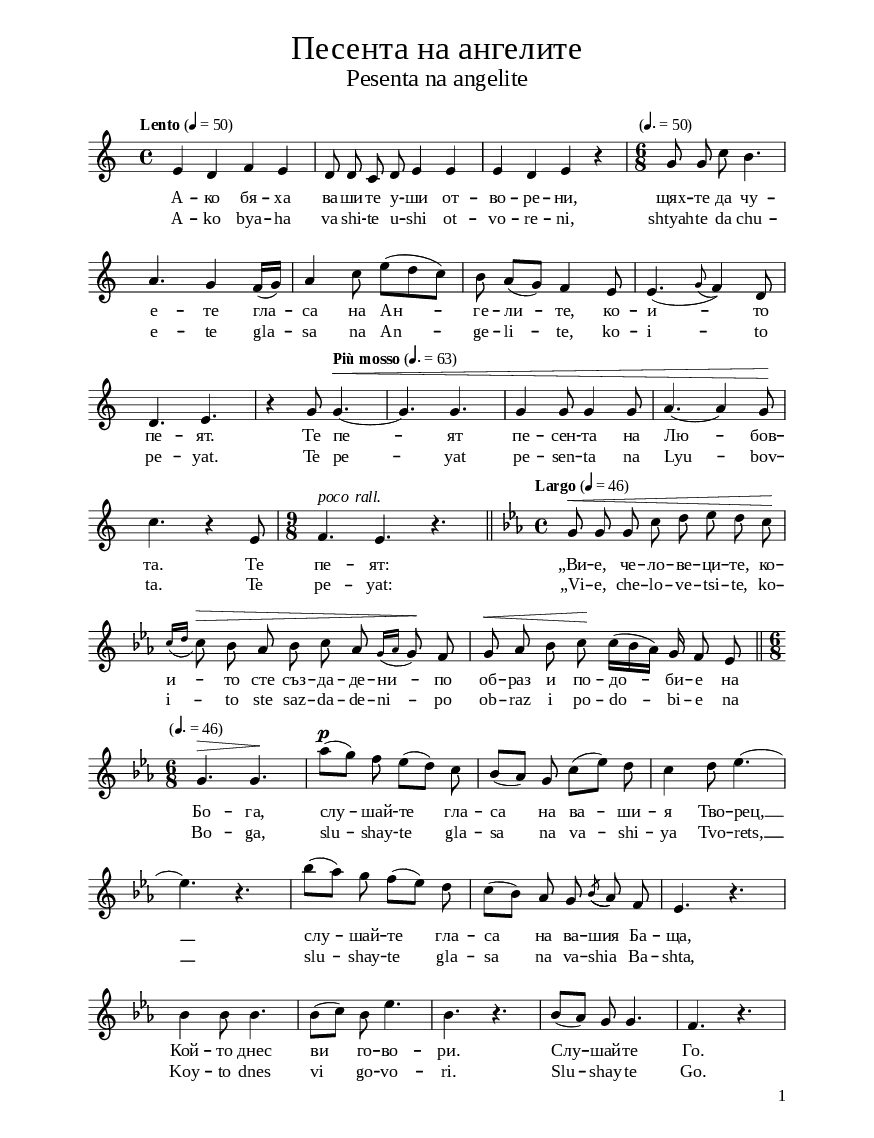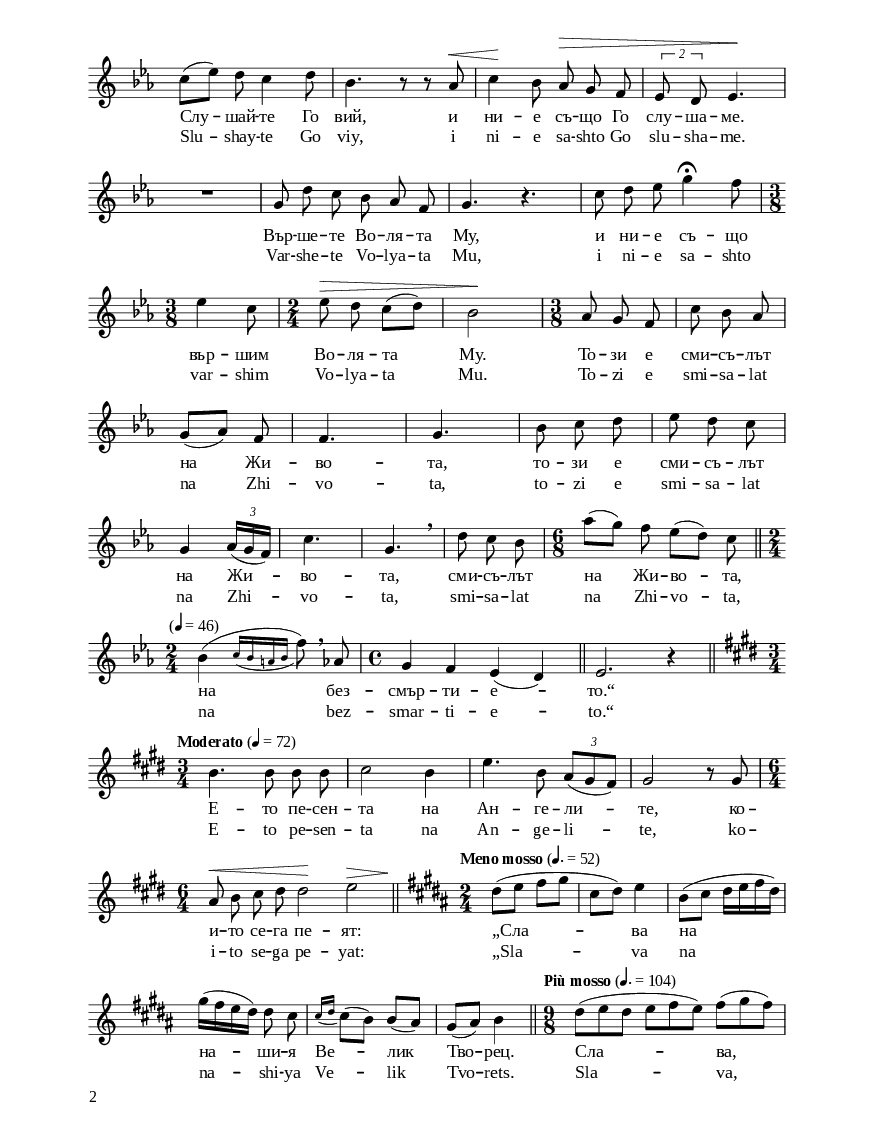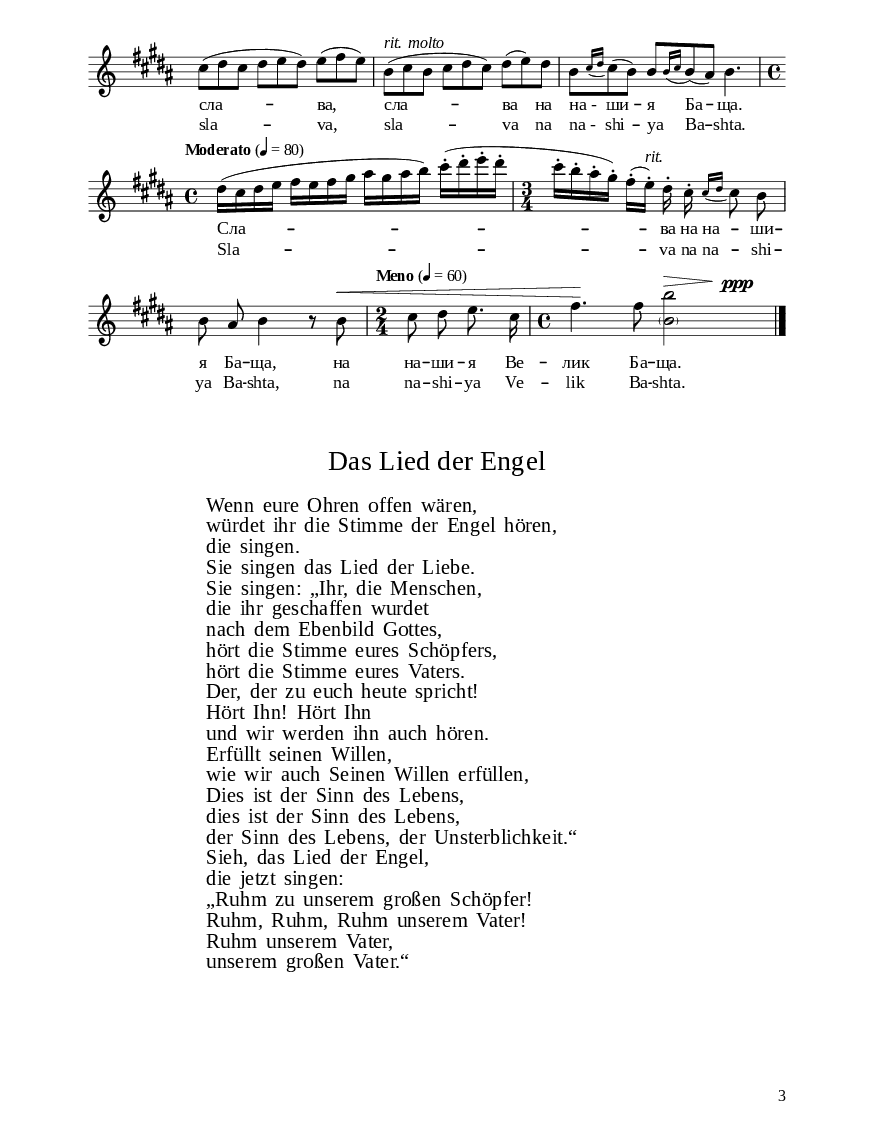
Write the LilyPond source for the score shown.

\version "2.22.1"

% include paper part and global functions
\include "include/globals.ily"

\bookpart {
  \include "include/bookpart-paper.ily"
  \score {
    \include "include/score-layout.ily"

    \new Voice \absolute {
      \clef treble
      \key c \major
      \time 4/4
      \tempoFunc "Lento" 4 "50"
      \autoBeamOff
      \override Hairpin #'to-barline = ##f
      \override Hairpin #'after-line-breaking = ##t 
      e'4  d'4  f'4  e'4 | % 2
      d'8  d'8  c'8  d'8  e'4
      e'4 | % 3
      e'4  d'4  e'4 r4 | % 4
      \time 6/8  | % 4
      \tempoFunc "" 4. "50"
      g'8  g'8 c''8 b'4. \break | % 5
      a'4.  g'4  f'16 ( [  g'16 ) ] | % 6
      a'4 c''8 e''8 ( [ d''8
      c''8 ) ] | % 7
      b'8  a'8 ( [  g'8 ) ]  f'4  e'8
      | % 8
      e'4. ( \appoggiatura {  g'8 }  f'4 )
      d'8 \break | % 9
      d'4.  e'4. |
      r4  g'8
      \tempoFunc "Più mosso" 4. "63"
      g'4. ~ ^\< | % 11
      g'4.  g'4. | % 12
      g'4  g'8  g'4  g'8 | % 13
      a'4. ~  a'4  g'8 _\! \break | % 14
      c''4.  r4  e'8 | % 15
      \time 9/8  | % 15
      f'4. ^\markup{ \italic {poco rall.} }  e'4. r4. \bar
      "||"
      \key es \major \time 4/4 | % 16
      \tempoFunc "Largo" 4 "46"
      g'8 ^\<  g'8  g'8 c''8 d''8
      es''8 d''8 c''8 ^\! \break | % 17
      \grace {  c''16 ( [  d''16 ] } c''8 ) ^\>
      bes'8  as'8 bes'8 c''8
      as'8 \grace {  g'16 ( [  as'16 ] }  g'8 )
       ^\! f'8 | % 18
      g'8 ^\<  as'8 bes'8 c''8  ^\!
      c''16 ( [ bes'16  as'16 )  ] g'16
      f'8  es'8  \bar "||"
      \break | % 19
      \time 6/8  | % 19
      \tempoFunc "" 4. "46"
      g'4. ^\>  g'4.  ^\! |
      as''8 ( [ ^\p g''8 ) ] f''8
      es''8 ( [ d''8 ) ] c''8 | % 21
      bes'8 ( [  as'8 ) ]  g'8 c''8 ( [
      es''8 ) ] d''8 | % 22
      c''4 d''8 es''4. ~ \break | % 23
      es''4. r4. | % 24
      bes''8 ( [ as''8 ) ] g''8
      f''8 ( [ es''8 ) ] d''8 | % 25
      c''8 ( [ bes'8 ) ]  as'8  g'8
      \acciaccatura {  bes'8 ( }  as'8 )  f'8 | % 26
      es'4. r4. \break | % 27
      bes'4 bes'8 bes'4. | % 28
      bes'8 ( [ c''8 ) ] bes'8
      es''4. | % 29
      bes'4. r4. |
      bes'8 ( [  as'8 ) ]  g'8  g'4. | % 31
      f'4. r4. \break| % 32
      c''8 ( [ es''8 ) ] d''8 c''4
      d''8 | % 33
      bes'4. r8 r8  as'8 ^\< | % 34
      c''4 ^\! bes'8  as'8 ^\>  g'8
      f'8 | % 35
      \times 3/2  {
        es'8   d'8
      }
      es'4. ^\! \break | % 36
      R2. | % 37
      g'8 d''8 c''8 bes'8
      as'8  f'8 | % 38
      g'4. r4. | % 39
      c''8 d''8 es''8 g''4
      ^\fermata f''8 \break |
      \time 3/8  |
      es''4 c''8 | % 41
      \time 2/4  | % 41
      es''8 ^\> d''8 c''8 ( [ d''8
      ) ] | % 42
      bes'2 ^\! | % 43
      \time 3/8  | % 43
      as'8  g'8  f'8 | % 44
      c''8 bes'8  as'8 \break | % 45
      g'8 ( [  as'8 ) ]  f'8 | % 46
      f'4. | % 47
      g'4. | % 48
      bes'8 c''8 d''8 | % 49
      es''8 d''8 c''8 \break |
      g'4 \once \omit TupletBracket
      \times 2/3  {
        as'16 ( [  g'16  f'16 ) ]
      }
      | % 51
      c''4. | % 52
      g'4.  \breathe | % 53
      d''8 c''8 bes'8 | % 54
      \time 6/8  | % 54
      as''8 ( [ g''8 ) ] f''8 es''8
      ( [ d''8 ) ] c''8 \bar "||"
      \break | % 55
      \time 2/4  | % 55
      \tempoFunc "" 4 "46" | % 55
      bes'4 ( \acciaccatura {
        c''16 [bes'16 a'16
        bes'16 ]
      }
      f''8 )  \breathe as'8  | % 56
      \time 4/4  | % 56
      g'4  f'4  es'4 (  d'4 ) \bar "||"
      es'2. r4 \bar "||"
      \break | % 58
      \once \override Staff.KeyCancellation #'break-visibility = #all-invisible
      \key e \major \time 3/4 | % 58
      \tempoFunc "Moderato" 4 "72"
      b'4. b'8 b'8 b'8 | % 59
      cis''2 b'4 |
      e''4. b'8 \once \omit TupletBracket
      \times 2/3  {
        a'8 ( [  gis'8  fis'8 ) ]
      }
      | % 61
      gis'2 r8  gis'8 \break | % 62
      \time 6/4  | % 62
      a'8 ^\< b'8 cis''8 dis''8
      dis''2 ^\! 
      \once \override Hairpin #'to-barline = ##t
      e''2 ^\> \bar "||"
      \key b \major \time 2/4 | % 63
      \tempoFunc "Meno mosso" 4. "52"
      dis''8 ( [ _\! e''8 ] fis''8 [
      gis''8 ] | % 64
      cis''8 [ dis''8 ) ] e''4 | % 65
      b'8 ( [ cis''8 ] dis''16 [
      e''16 fis''16 dis''16 ) ] \break | % 66
      gis''16 ( [ fis''16 e''16
      dis''16 ) ] dis''8 cis''8 | % 67
      \grace {  cis''16 ( [  dis''16 ] } cis''8 )
      ( [ b'8 ) ]  b'8 ( [  ais'8 ) ] | % 68
      gis'8 ( [  ais'8 ) ] b'4 \bar "||"
      \time 9/8  | % 69
      \tempoFunc "Più mosso" 4. "104"
      dis''8 ( [  e''8
      dis''8 ] e''8 [
      fis''8 e''8 ) ] fis''8 ( [ gis''8
      fis''8 ) ] \break |
      cis''8 ( [ dis''8 cis''8 ]
      dis''8 [ e''8 dis''8 ) ] e''8 ( [
      fis''8 e''8 ) ] | % 71
      b'8 ( [ ^\markup{ \italic {rit. molto} } cis''8
      b'8 ] cis''8 [ dis''8 cis''8
      ) ] dis''8 ( [ e''8 ) dis''8 ] | % 72
      
      b'8 [ \acciaccatura { cis''16 [  dis''16 ] }
      cis''8 ( b'8 )]  
      
      b'8 [ \acciaccatura { b'16 [  cis''16 ] }
      b'8 ( ais'8 )] 
      
      b'4. \break | % 73
      \time 4/4  | % 73
      \tempoFunc "Moderato" 4 "80"
      dis''16 ( [ cis''16 dis''16
      e''16 ] fis''16 [ e''16 fis''16
      gis''16 ] ais''16 [ gis''16
      ais''16 b''16 ) ] cis'''16 ( -. [
      dis'''16 -. e'''16 -. dis'''16 -. ] | % 74
      \time 3/4  | % 74
      cis'''16 -. [ b''16 -. ais''16 -.
      gis''16 ) -. ] fis''16 ( -. [ e''16 )
      -. ] ^\markup{ \italic {rit.} } dis''16 -. cis''16
      -. \acciaccatura {  cis''16 [  dis''16 ] } cis''8
      b'8 \break | % 75
      b'8  ais'8 b'4 r8
      b'8^\<
       \tempoFunc "Meno" 4 "60"
       \time 2/4  | % 76
      cis''8 dis''8 e''8. cis''16
      | % 77
      \time 4/4  | % 77
      fis''4. ^\! fis''8 
      <\parenthesize b'
      b''>2 ^\>
      \once \override Score.BarLine.break-visibility = ##(#f #f #f)      
      s^\ppp ^\! \bar "|."
    }

   \addlyrics {
      А
      -- ко бя -- ха ва -- ши -- те у -- ши
      от -- во -- ре -- ни, щях -- те да
      чу -- е -- те гла -- са на Ан
      --  ге -- ли -- те, ко -- и
      --  то пе -- ят. Те пе --
      ят пе -- сен -- та на Лю -- бов
      -- та. Те пе -- ят: „Ви -- е, че --
      ло -- ве -- ци -- те, ко -- и --
      то сте съз -- да -- де -- ни --
      по об -- раз и по -- до --
      би -- е на Бо -- га, слу -- шай
      -- те  гла -- са  на ва --
      ши -- я Тво -- рец, __ слу --
      шай -- те  гла -- са  на ва
      -- шия Ба -- ща, Кой -- то днес
      ви  го -- во -- ри. Слу -- шай
      -- те Го. Слу -- шай -- те Го
      вий, и ни -- е съ -- що Го слу --
      ша -- ме. Вър -- ше -- те Во -- ля --
      та Му, и ни -- е съ -- що вър --
      шим Во -- ля -- та  Му. То -- зи
      е сми -- съ -- лът на  Жи -- во
      -- та, то -- зи е сми -- съ -- лът
      на Жи --  во -- та, сми -- съ
      -- лът на  Жи -- во -- та, на
      без -- смър -- ти
      -- е -- то.“ Е -- то пе -- сен --
      та на Ан -- ге -- ли  --  те,
      ко -- и -- то се -- га пе -- ят:
      „Сла --     ва на
      на --
      ши -- я   Ве -- лик
      Тво -- рец. Сла --
      ва,   сла --
      ва,   сла --
      "ва    на" "на -  ши" --
      "я       Ба" -- ща. Сла -- "" -- "" --
      ва на   на -- ши -- я Ба
      -- ща, на на -- ши -- я Ве -- лик Ба
      -- ща.}
      \addlyrics {
        A
        -- ko bya -- ha va -- shi -- te u -- shi
        ot -- vo -- re -- ni, shtyah -- te da
        chu -- e -- te gla -- sa na An
        --  ge -- li -- te, ko -- i
        --  to pe -- yat. Te pe --
        yat pe -- sen -- ta na Lyu -- bov
        -- ta. Te pe -- yat: „Vi -- e, che --
        lo -- ve -- tsi -- te, ko -- i --
        to ste saz -- da -- de -- ni --
        po ob -- raz i po -- do --
        bi -- e na Bo -- ga, slu -- shay
        -- te  gla -- sa  na va --
        shi -- ya Tvo -- rets, __ slu --
        shay -- te  gla -- sa  na va
        -- shia Ba -- shta, Koy -- to dnes
        vi  go -- vo -- ri. Slu -- shay
        -- te Go. Slu -- shay -- te Go
        viy, i ni -- e sa -- shto Go slu --
        sha -- me. Var -- she -- te Vo -- lya --
        ta Mu, i ni -- e sa -- shto var --
        shim Vo -- lya -- ta  Mu. To -- zi
        e smi -- sa -- lat na  Zhi -- vo
        -- ta, to -- zi e smi -- sa -- lat
        na Zhi --  vo -- ta, smi -- sa
        -- lat na  Zhi -- vo -- ta, na
        bez -- smar -- ti
        -- e -- to.“ E -- to pe -- sen --
        ta na An -- ge -- li  --  te,
        ko -- i -- to se -- ga pe -- yat:
        „Sla --     va na
        na --
        shi -- ya   Ve -- lik
        Tvo -- rets. Sla --
        va,   sla --
        va,   sla --
        "va    na" "na -  shi" --
        "ya     Ba" -- shta. Sla -- "" -- "" --
        va na   na -- shi -- ya Ba
        -- shta, na na -- shi -- ya Ve -- lik Ba
        -- shta.}

    \header {
      title = \titleFunc "Песента на ангелите" "Pesenta na angelite"
    }

    \midi{}

  } % score

  \markup \empty-one

  % include foreign translation(s) of the song
   \version "2.24.0"

\markup \fill-line { \fontsize #deTitleFontSize "Das Lied der Engel" }
\markup \null
\markup \null
\markup \fontsize #deCoupletFontSize {
  \hspace #10
  \override #`(baseline-skip . ,deCoupletBaselineSkip)

  \column {

 \line { " "Wenn eure Ohren offen wären, }

 \line { " "würdet ihr die Stimme der Engel hören, }

 \line { " "die singen. }

 \line { " "Sie singen das Lied der Liebe. }

 \line { " "Sie singen: „Ihr, die Menschen, }

 \line { " "die ihr geschaffen wurdet }

 \line { " "nach dem Ebenbild Gottes, }

 \line { " "hört die Stimme eures Schöpfers, }

 \line { " "hört die Stimme eures Vaters. }

 \line { " "Der, der zu euch heute spricht! }

 \line { " "Hört Ihn! Hört Ihn }

 \line { " "und wir werden ihn auch hören. }

 \line { " "Erfüllt seinen Willen, }

 \line { " "wie wir auch Seinen Willen erfüllen,
 }
 \line { " "Dies ist der Sinn des Lebens, }

 \line { " "dies ist der Sinn des Lebens, }

 \line { " "der Sinn des Lebens, der Unsterblichkeit.“ }

 \line { " "Sieh, das Lied der Engel, }

 \line { " "die jetzt singen: }

 \line { " "„Ruhm zu unserem großen Schöpfer! }

 \line { " "Ruhm, Ruhm, Ruhm unserem Vater! }

 \line { " "Ruhm unserem Vater, }

 \line { " "unserem großen Vater.“ }
  }
}


} % bookpart

% Più mosso
%
